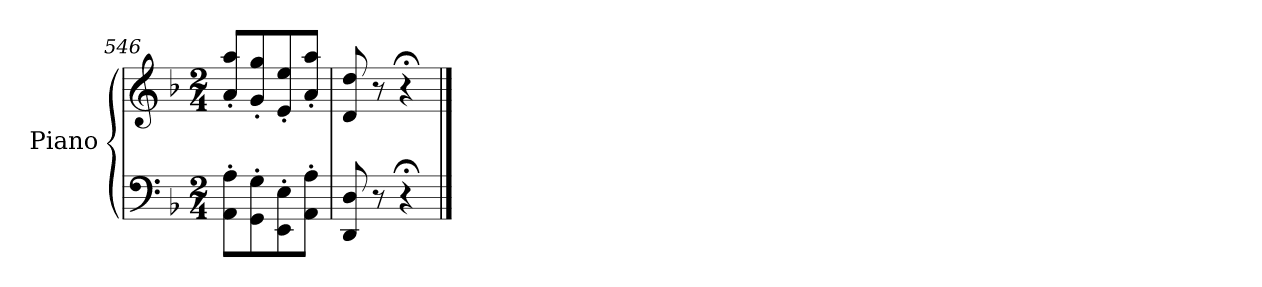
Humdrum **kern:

**kern	**kern
*part1	*part1
*staff2	*staff1
*I"Piano	*
*I'Pno	*
*clefF4	*clefG2
*k[b-]	*k[b-]
*M2/4	*M2/4
=546	=546
8AA\' 8A\'L	8a/' 8aa/'L
8GG\' 8G\'	8g/' 8gg/'
8EE\' 8E\'	8e/' 8ee/'
8AA\' 8A\'J	8a/' 8aa/'J
=547	=547
8DD/ 8D/	8d/ 8dd/
8r	8r
*	*MM44
4r;<	4r;<
==	==
*-	*-
